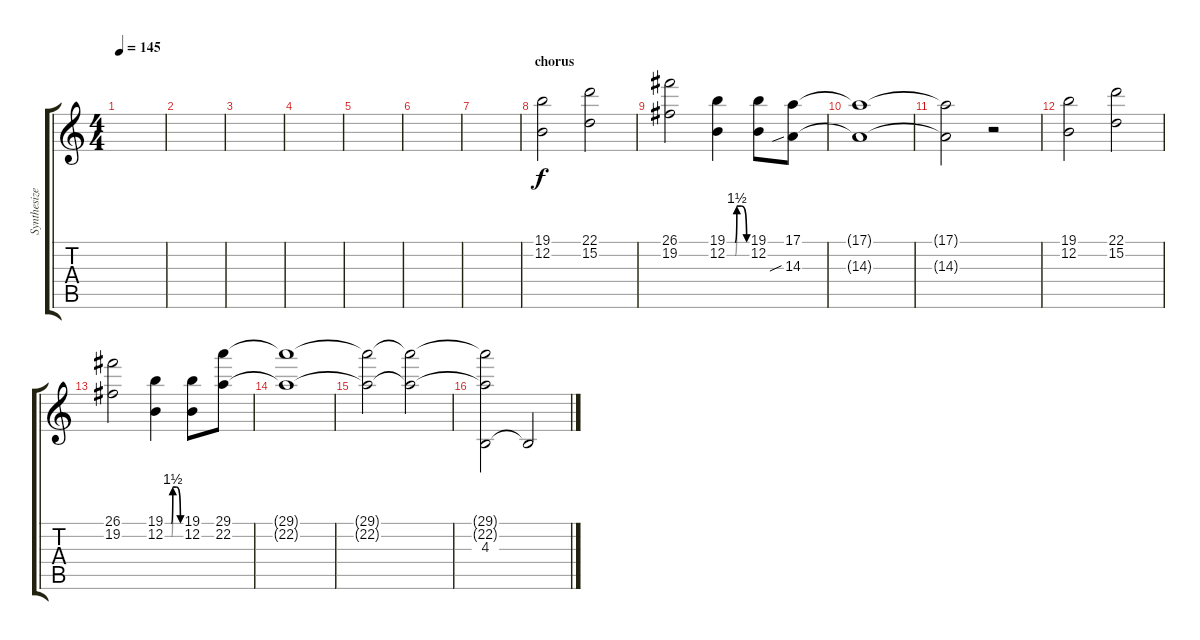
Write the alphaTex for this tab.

\track ("Synthesizer - Tom Peloso" "Synthesize") {instrument stringensemble1}
\staff {score tabs}
\tuning (E4 B3 G3 D3 A2 E2) {hide}
\ts (4 4)
\tempo 145
\clef g2
\ks c
|
|
|
|
|
|
|
\section ("" "chorus")
(19.1 12.2).2 (22.1 15.2).2 |
(26.1 19.2).2 (19.1{be (custom 0 0 15 0 24 0 30 6 45 6 60 0)} 12.2{be (custom 0 0 15 0 25 0 30 6 45 6 60 0)}).4 (19.1 12.2).8 (17.1 14.3{sib}).8 |
(17.1{t} 14.3{t}).1 |
(17.1{t} 14.3{t}).2 r.2 |
(19.1 12.2).2 (22.1 15.2).2 |
(26.1 19.2).2 (19.1{be (custom 0 0 15 0 24 0 30 6 45 6 60 0)} 12.2{be (custom 0 0 15 0 25 0 30 6 45 6 60 0)}).4 (19.1 12.2).8 (29.1 22.2).8 |
(29.1{t} 22.2{t}).1 |
(29.1{t} 22.2{t}).2 (29.1{t} 22.2{t}).2 |
(29.1{t} 22.2{t} 4.3).2 4.3{t}.2
